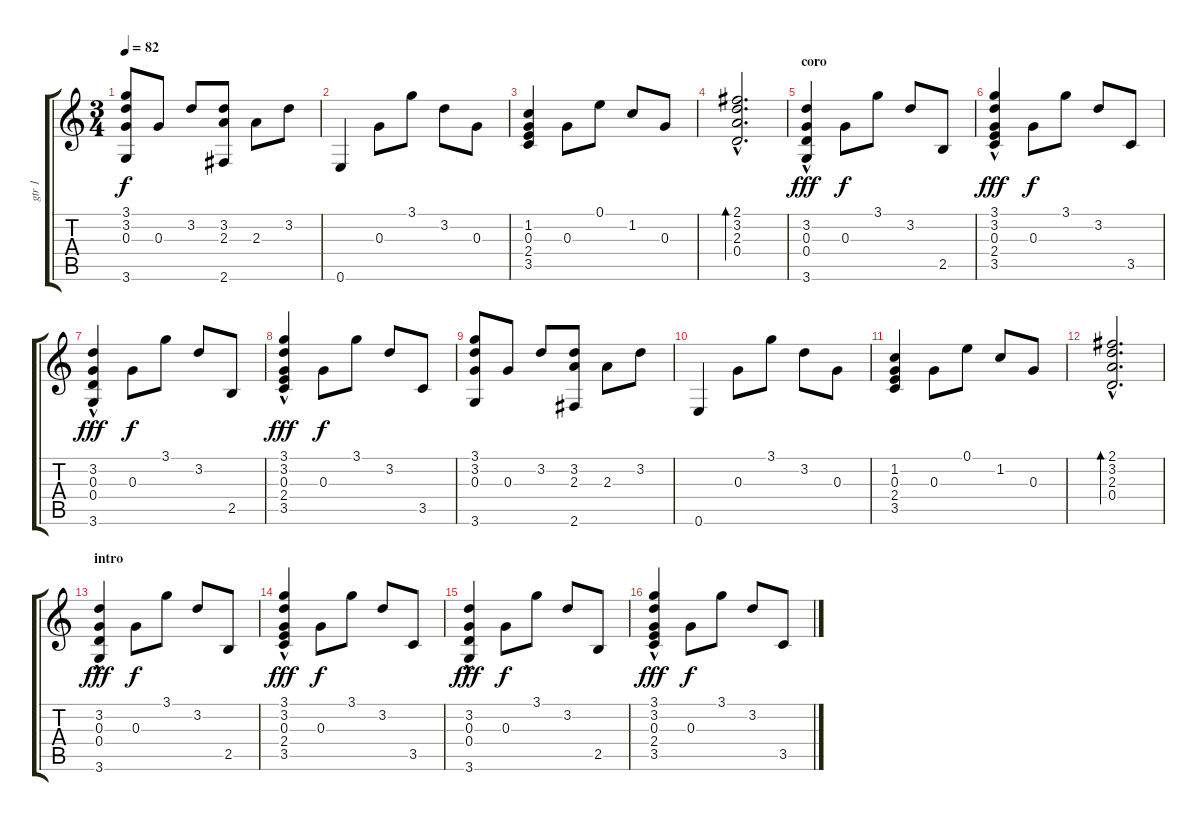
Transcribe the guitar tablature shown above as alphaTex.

\track ("gtr 1" "gtr 1") {instrument acousticguitarnylon}
\staff {score tabs}
\tuning (E4 B3 G3 D3 A2 E2) {hide}
\ts (3 4)
\tempo 82
\clef g2
\ks c
(3.1 3.2 0.3 3.6).8{dy f} 0.3.8 3.2.8 (3.2 2.3 2.6).8 2.3.8 3.2.8 |
0.6.4 0.3.8 3.1.8 3.2.8 0.3.8 |
(1.2 0.3 2.4 3.5).4 0.3.8 0.1.8 1.2.8 0.3.8 |
(2.1{hac} 3.2{hac} 2.3{hac} 0.4{hac}).2{d bd 120} |
\section ("" "coro")
(3.2{hac} 0.3{hac} 0.4{hac} 3.6{hac}).4{dy fff} 0.3.8{dy f} 3.1.8 3.2.8 2.5.8 |
(3.1{hac} 3.2{hac} 0.3{hac} 2.4{hac} 3.5{hac}).4{dy fff} 0.3.8{dy f} 3.1.8 3.2.8 3.5.8 |
(3.2{hac} 0.3{hac} 0.4{hac} 3.6{hac}).4{dy fff} 0.3.8{dy f} 3.1.8 3.2.8 2.5.8 |
(3.1{hac} 3.2{hac} 0.3{hac} 2.4{hac} 3.5{hac}).4{dy fff} 0.3.8{dy f} 3.1.8 3.2.8 3.5.8 |
(3.1 3.2 0.3 3.6).8 0.3.8 3.2.8 (3.2 2.3 2.6).8 2.3.8 3.2.8 |
0.6.4 0.3.8 3.1.8 3.2.8 0.3.8 |
(1.2 0.3 2.4 3.5).4 0.3.8 0.1.8 1.2.8 0.3.8 |
(2.1{hac} 3.2{hac} 2.3{hac} 0.4{hac}).2{d bd 120} |
\section ("" "intro")
(3.2{hac} 0.3{hac} 0.4{hac} 3.6{hac}).4{dy fff} 0.3.8{dy f} 3.1.8 3.2.8 2.5.8 |
(3.1{hac} 3.2{hac} 0.3{hac} 2.4{hac} 3.5{hac}).4{dy fff} 0.3.8{dy f} 3.1.8 3.2.8 3.5.8 |
(3.2{hac} 0.3{hac} 0.4{hac} 3.6{hac}).4{dy fff} 0.3.8{dy f} 3.1.8 3.2.8 2.5.8 |
(3.1{hac} 3.2{hac} 0.3{hac} 2.4{hac} 3.5{hac}).4{dy fff} 0.3.8{dy f} 3.1.8 3.2.8 3.5.8
